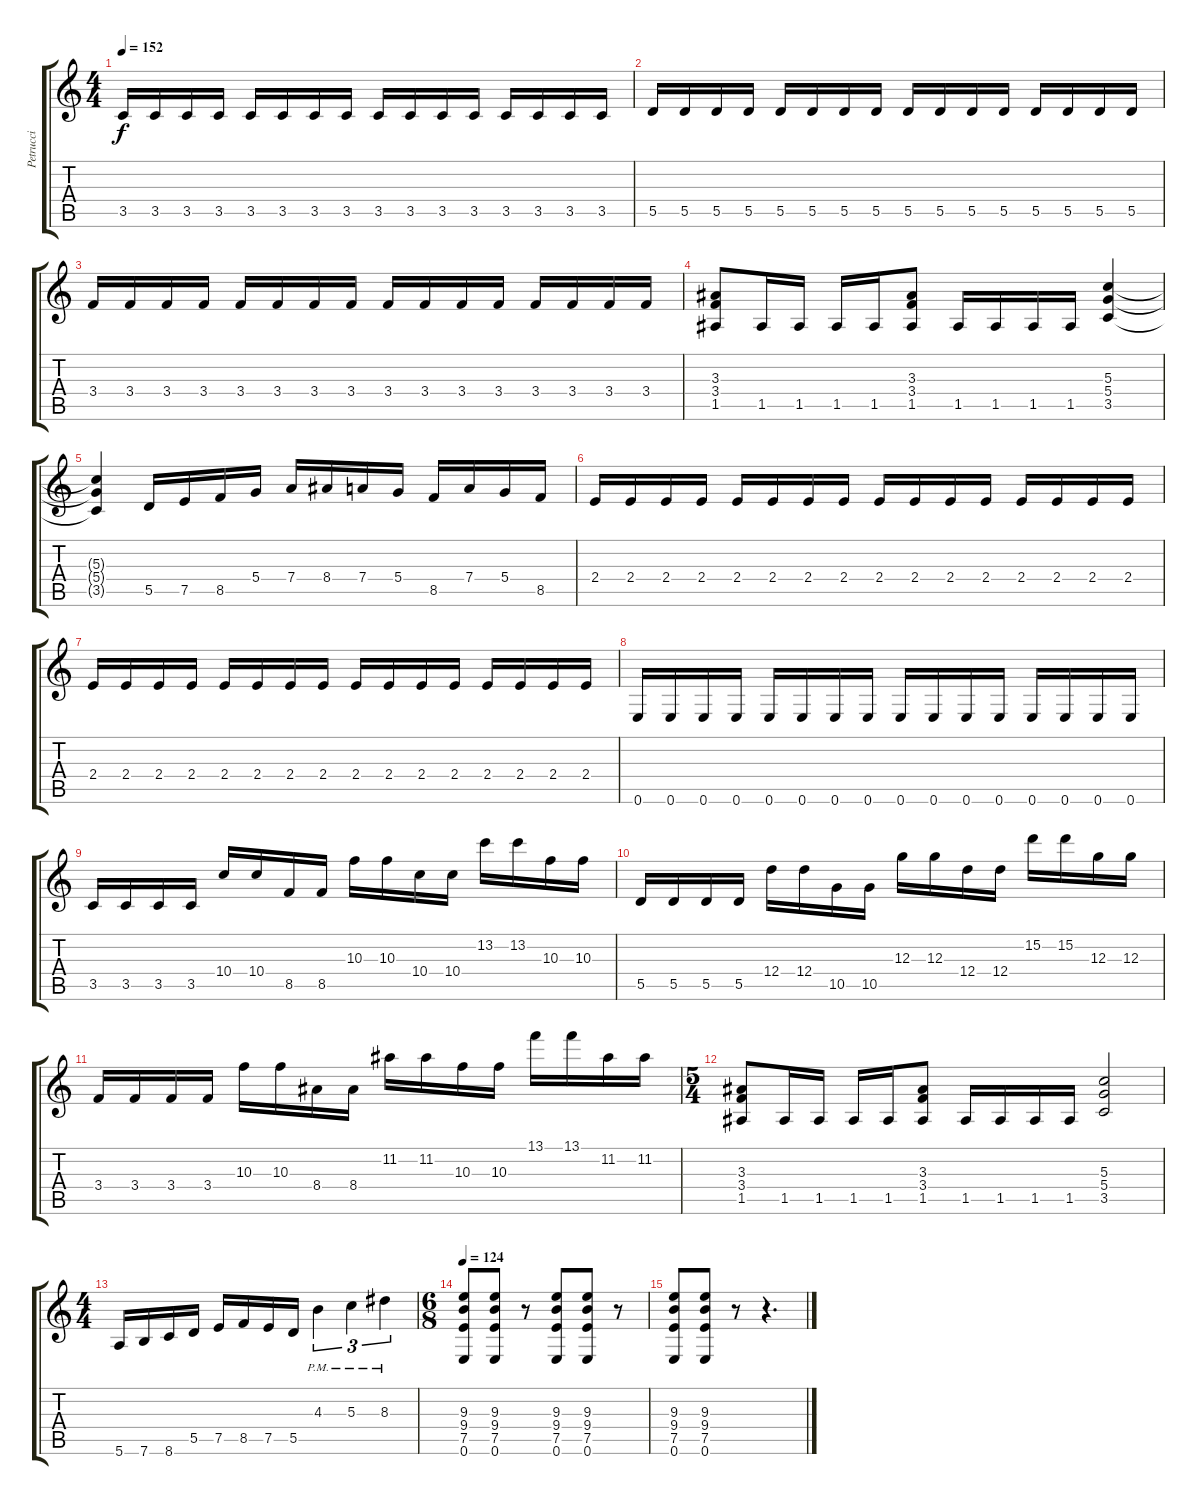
\track ("Petrucci" "Petrucci") {instrument distortionguitar}
\staff {score tabs}
\tuning (E4 B3 G3 D3 A2 E2) {hide}
\ts (4 4)
\tempo 152
\clef g2
\ks c
3.5.16{dy f} 3.5.16 3.5.16 3.5.16 3.5.16 3.5.16 3.5.16 3.5.16 3.5.16 3.5.16 3.5.16 3.5.16 3.5.16 3.5.16 3.5.16 3.5.16 |
5.5.16 5.5.16 5.5.16 5.5.16 5.5.16 5.5.16 5.5.16 5.5.16 5.5.16 5.5.16 5.5.16 5.5.16 5.5.16 5.5.16 5.5.16 5.5.16 |
3.4.16 3.4.16 3.4.16 3.4.16 3.4.16 3.4.16 3.4.16 3.4.16 3.4.16 3.4.16 3.4.16 3.4.16 3.4.16 3.4.16 3.4.16 3.4.16 |
(3.3 3.4 1.5).8 1.5.16 1.5.16 1.5.16 1.5.16 (3.3 3.4 1.5).8 1.5.16 1.5.16 1.5.16 1.5.16 (5.3 5.4 3.5).4 |
(5.3{t} 5.4{t} 3.5{t}).4 5.5.16 7.5.16 8.5.16 5.4.16 7.4.16 8.4.16 7.4.16 5.4.16 8.5.16 7.4.16 5.4.16 8.5.16 |
2.4.16 2.4.16 2.4.16 2.4.16 2.4.16 2.4.16 2.4.16 2.4.16 2.4.16 2.4.16 2.4.16 2.4.16 2.4.16 2.4.16 2.4.16 2.4.16 |
2.4.16 2.4.16 2.4.16 2.4.16 2.4.16 2.4.16 2.4.16 2.4.16 2.4.16 2.4.16 2.4.16 2.4.16 2.4.16 2.4.16 2.4.16 2.4.16 |
0.6.16 0.6.16 0.6.16 0.6.16 0.6.16 0.6.16 0.6.16 0.6.16 0.6.16 0.6.16 0.6.16 0.6.16 0.6.16 0.6.16 0.6.16 0.6.16 |
3.5.16 3.5.16 3.5.16 3.5.16 10.4.16 10.4.16 8.5.16 8.5.16 10.3.16 10.3.16 10.4.16 10.4.16 13.2.16 13.2.16 10.3.16 10.3.16 |
5.5.16 5.5.16 5.5.16 5.5.16 12.4.16 12.4.16 10.5.16 10.5.16 12.3.16 12.3.16 12.4.16 12.4.16 15.2.16 15.2.16 12.3.16 12.3.16 |
3.4.16 3.4.16 3.4.16 3.4.16 10.3.16 10.3.16 8.4.16 8.4.16 11.2.16 11.2.16 10.3.16 10.3.16 13.1.16 13.1.16 11.2.16 11.2.16 |
\ts (5 4)
(3.3 3.4 1.5).8 1.5.16 1.5.16 1.5.16 1.5.16 (3.3 3.4 1.5).8 1.5.16 1.5.16 1.5.16 1.5.16 (5.3 5.4 3.5).2 |
\ts (4 4)
5.6.16 7.6.16 8.6.16 5.5.16 7.5.16 8.5.16 7.5.16 5.5.16 4.3{pm}.4{tu (3 2)} 5.3{pm}.4{tu (3 2)} 8.3{pm}.4{tu (3 2)} |
\ts (6 8)
\tempo 124
(9.3 9.4 7.5 0.6).8 (9.3 9.4 7.5 0.6).8 r.8 (9.3 9.4 7.5 0.6).8 (9.3 9.4 7.5 0.6).8 r.8 |
(9.3 9.4 7.5 0.6).8 (9.3 9.4 7.5 0.6).8 r.8 r.4{d}
